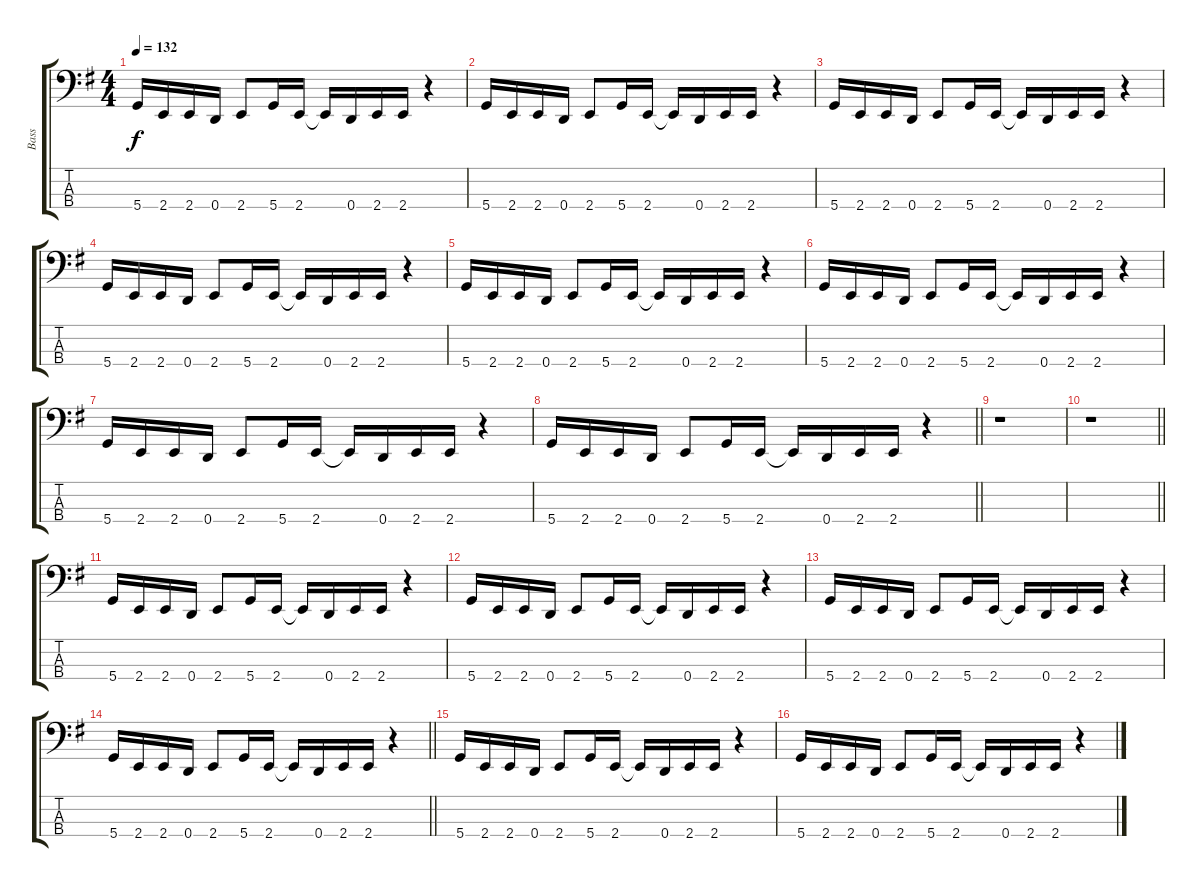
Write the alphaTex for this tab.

\track ("Bass" "Bass") {instrument slapbass1}
\staff {score tabs}
\tuning (G2 D2 A1 D1) {hide}
\ts (4 4)
\tempo 132
\clef f4
\ks g
5.4.16{dy f} 2.4.16 2.4.16 0.4.16 2.4.8 5.4.16 2.4.16 2.4{t}.16 0.4.16 2.4.16 2.4.16 r.4 |
5.4.16 2.4.16 2.4.16 0.4.16 2.4.8 5.4.16 2.4.16 2.4{t}.16 0.4.16 2.4.16 2.4.16 r.4 |
5.4.16 2.4.16 2.4.16 0.4.16 2.4.8 5.4.16 2.4.16 2.4{t}.16 0.4.16 2.4.16 2.4.16 r.4 |
5.4.16 2.4.16 2.4.16 0.4.16 2.4.8 5.4.16 2.4.16 2.4{t}.16 0.4.16 2.4.16 2.4.16 r.4 |
5.4.16 2.4.16 2.4.16 0.4.16 2.4.8 5.4.16 2.4.16 2.4{t}.16 0.4.16 2.4.16 2.4.16 r.4 |
5.4.16 2.4.16 2.4.16 0.4.16 2.4.8 5.4.16 2.4.16 2.4{t}.16 0.4.16 2.4.16 2.4.16 r.4 |
5.4.16 2.4.16 2.4.16 0.4.16 2.4.8 5.4.16 2.4.16 2.4{t}.16 0.4.16 2.4.16 2.4.16 r.4 |
\barLineRight lightlight
5.4.16 2.4.16 2.4.16 0.4.16 2.4.8 5.4.16 2.4.16 2.4{t}.16 0.4.16 2.4.16 2.4.16 r.4 |
r.1 |
\barLineRight lightlight
r.1 |
5.4.16 2.4.16 2.4.16 0.4.16 2.4.8 5.4.16 2.4.16 2.4{t}.16 0.4.16 2.4.16 2.4.16 r.4 |
5.4.16 2.4.16 2.4.16 0.4.16 2.4.8 5.4.16 2.4.16 2.4{t}.16 0.4.16 2.4.16 2.4.16 r.4 |
5.4.16 2.4.16 2.4.16 0.4.16 2.4.8 5.4.16 2.4.16 2.4{t}.16 0.4.16 2.4.16 2.4.16 r.4 |
\barLineRight lightlight
5.4.16 2.4.16 2.4.16 0.4.16 2.4.8 5.4.16 2.4.16 2.4{t}.16 0.4.16 2.4.16 2.4.16 r.4 |
5.4.16 2.4.16 2.4.16 0.4.16 2.4.8 5.4.16 2.4.16 2.4{t}.16 0.4.16 2.4.16 2.4.16 r.4 |
5.4.16 2.4.16 2.4.16 0.4.16 2.4.8 5.4.16 2.4.16 2.4{t}.16 0.4.16 2.4.16 2.4.16 r.4
